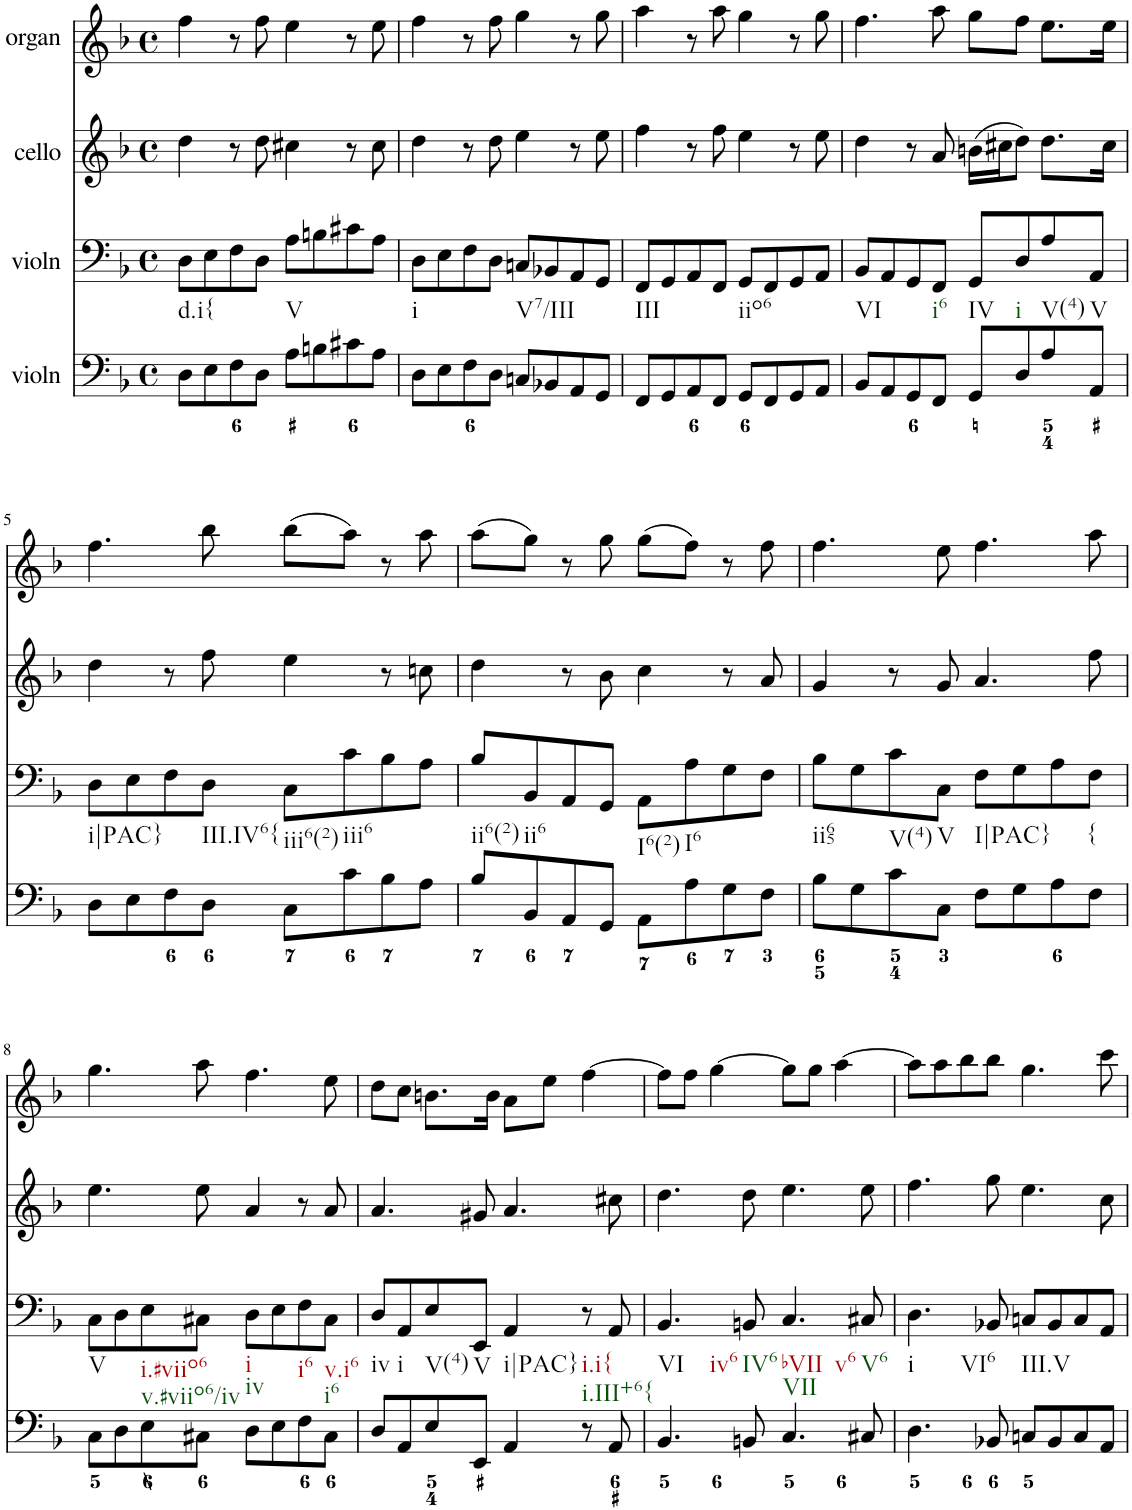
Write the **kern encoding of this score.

**kern	**kern	**kern	**kern
*part4	*part3	*part2	*part1
*staff4	*staff3	*staff2	*staff1
*I"violn	*I"violn	*I"cello	*I"organ
*clefF4	*clefF4	*clefG2	*clefG2
*k[b-]	*k[b-]	*k[b-]	*k[b-]
*d:	*d:	*d:	*d:
*M4/4	*M4/4	*M4/4	*M4/4
*met(c)	*met(c)	*met(c)	*met(c)
=1	=1	=1	=1
!	!LO:TX:b:t=d.i{	!	!
8D\L	8D\L	4dd\	4ff\
8E\	8E\	.	.
8F\	8F\	8r	8r
8D\J	8D\J	8dd\	8ff\
!	!LO:TX:b:t=V	!	!
8A\L	8A\L	4cc#X\	4ee\
8Bn\	8Bn\	.	.
8c#X\	8c#X\	8r	8r
8A\J	8A\J	8cc#\	8ee\
=2	=2	=2	=2
!	!LO:TX:b:t=i	!	!
8D\L	8D\L	4dd\	4ff\
8E\	8E\	.	.
8F\	8F\	8r	8r
8D\J	8D\J	8dd\	8ff\
!	!LO:TX:b:t=V7/III	!	!
8Cn/L	8Cn/L	4ee\	4gg\
8BB-X/	8BB-X/	.	.
8AA/	8AA/	8r	8r
8GG/J	8GG/J	8ee\	8gg\
=3	=3	=3	=3
!	!LO:TX:b:t=III	!	!
8FF/L	8FF/L	4ff\	4aa\
8GG/	8GG/	.	.
8AA/	8AA/	8r	8r
8FF/J	8FF/J	8ff\	8aa\
!	!LO:TX:b:t=iio6	!	!
8GG/L	8GG/L	4ee\	4gg\
8FF/	8FF/	.	.
8GG/	8GG/	8r	8r
8AA/J	8AA/J	8ee\	8gg\
=4	=4	=4	=4
!	!LO:TX:b:t=VI	!	!
8BB-/L	8BB-/L	4dd\	4.ff\
8AA/	8AA/	.	.
8GG/	8GG/	8r	.
!	!LO:TX:b:t=i6	!	!
8FF/J	8FF/J	8a/	8aa\
!	!LO:TX:b:t=IV	!	!
8GG/L	8GG/L	(16bn\LL	8gg\L
.	.	16cc#X\J	.
!	!LO:TX:b:t=i	!	!
8D/	8D/	8dd\J)	8ff\J
!	!LO:TX:b:t=V(4)	!	!
8A/	8A/	8.dd\L	8.ee\L
!	!LO:TX:b:t=V	!	!
8AA/J	8AA/J	.	.
.	.	16cc#\Jk	16ee\Jk
!!LO:LB:g=z
=5	=5	=5	=5
!	!LO:TX:b:t=i|PAC}	!	!
8D\L	8D\L	4dd\	4.ff\
8E\	8E\	.	.
8F\	8F\	8r	.
!	!LO:TX:b:t=III.IV6{	!	!
8D\J	8D\J	8ff\	8bb-\
!	!LO:TX:b:t=iii6(2)	!	!
8C\L	8C\L	4ee\	(8bb-\L
!	!LO:TX:b:t=iii6	!	!
8c\	8c\	.	8aa\J)
8B-\	8B-\	8r	8r
8A\J	8A\J	8ccn\	8aa\
=6	=6	=6	=6
!	!LO:TX:b:t=ii6(2)	!	!
8B-/L	8B-/L	4dd\	(8aa\L
!	!LO:TX:b:t=ii6	!	!
8BB-/	8BB-/	.	8gg\J)
8AA/	8AA/	8r	8r
8GG/J	8GG/J	8b-\	8gg\
!	!LO:TX:b:t=I6(2)	!	!
8AA\L	8AA\L	4cc\	(8gg\L
!	!LO:TX:b:t=I6	!	!
8A\	8A\	.	8ff\J)
8G\	8G\	8r	8r
8F\J	8F\J	8a/	8ff\
=7	=7	=7	=7
!	!LO:TX:b:t=ii65	!	!
8B-\L	8B-\L	4g/	4.ff\
8G\	8G\	.	.
!	!LO:TX:b:t=V(4)	!	!
8c\	8c\	8r	.
!	!LO:TX:b:t=V	!	!
8C\J	8C\J	8g/	8ee\
!	!LO:TX:b:t=I|PAC}	!	!
8F\L	8F\L	4.a/	4.ff\
8G\	8G\	.	.
8A\	8A\	.	.
!	!LO:TX:b:t={	!	!
8F\J	8F\J	8ff\	8aa\
!!LO:LB:g=z
=8	=8	=8	=8
!	!LO:TX:b:t=V	!	!
8C\L	8C\L	4.ee\	4.gg\
8D\	8D\	.	.
!	!LO:TX:b:t=i.#viio6	!	!
!	!LO:TX:b:t=v.#viio6/iv	!	!
8E\	8E\	.	.
8C#X\J	8C#X\J	8ee\	8aa\
!	!LO:TX:b:t=i	!	!
!	!LO:TX:b:t=iv	!	!
8D\L	8D\L	4a/	4.ff\
8E\	8E\	.	.
!	!LO:TX:b:t=i6	!	!
8F\	8F\	8r	.
!	!LO:TX:b:t=v.i6	!	!
!	!LO:TX:b:t=i6	!	!
8C#\J	8C#\J	8a/	8ee\
=9	=9	=9	=9
!	!LO:TX:b:t=iv	!	!
8D/L	8D/L	4.a/	8dd\L
!	!LO:TX:b:t=i	!	!
8AA/	8AA/	.	8cc\J
!	!LO:TX:b:t=V(4)	!	!
8E/	8E/	.	8.bn\L
!	!LO:TX:b:t=V	!	!
8EE/J	8EE/J	8g#X/	.
.	.	.	16b\Jk
!	!LO:TX:b:t=i|PAC}	!	!
4AA/	4AA/	4.a/	8a\L
.	.	.	8ee\J
!	!LO:TX:b:t=i.i{	!	!
!	!LO:TX:b:t=i.III+6{	!	!
8r	8r	.	[4ff\
8AA/	8AA/	8cc#X\	.
=10	=10	=10	=10
!	!LO:TX:b:t=VI	!	!
!	!LO:TX:b:t=iv6	!	!
4.BB-/	4.BB-/	4.dd\	8ff\L]
.	.	.	8ff\J
.	.	.	[4gg\
!	!LO:TX:b:t=IV6	!	!
8BBn/	8BBn/	8dd\	.
!	!LO:TX:b:t=bVII	!	!
!	!LO:TX:b:t=VII	!	!
!	!LO:TX:b:t=v6	!	!
4.C/	4.C/	4.ee\	8gg\L]
.	.	.	8gg\J
.	.	.	[4aa\
!	!LO:TX:b:t=V6	!	!
8C#X/	8C#X/	8ee\	.
=11	=11	=11	=11
!	!LO:TX:b:t=i	!	!
!	!LO:TX:b:t=VI6	!	!
4.D\	4.D\	4.ff\	8aa\L]
.	.	.	8aa\
.	.	.	8bb-\
8BB-X/	8BB-X/	8gg\	8bb-\J
!	!LO:TX:b:t=III.V	!	!
8Cn/L	8Cn/L	4.ee\	4.gg\
8BB-/	8BB-/	.	.
8C/	8C/	.	.
8AA/J	8AA/J	8cc\	8ccc\
=	=	=	=
*-	*-	*-	*-
